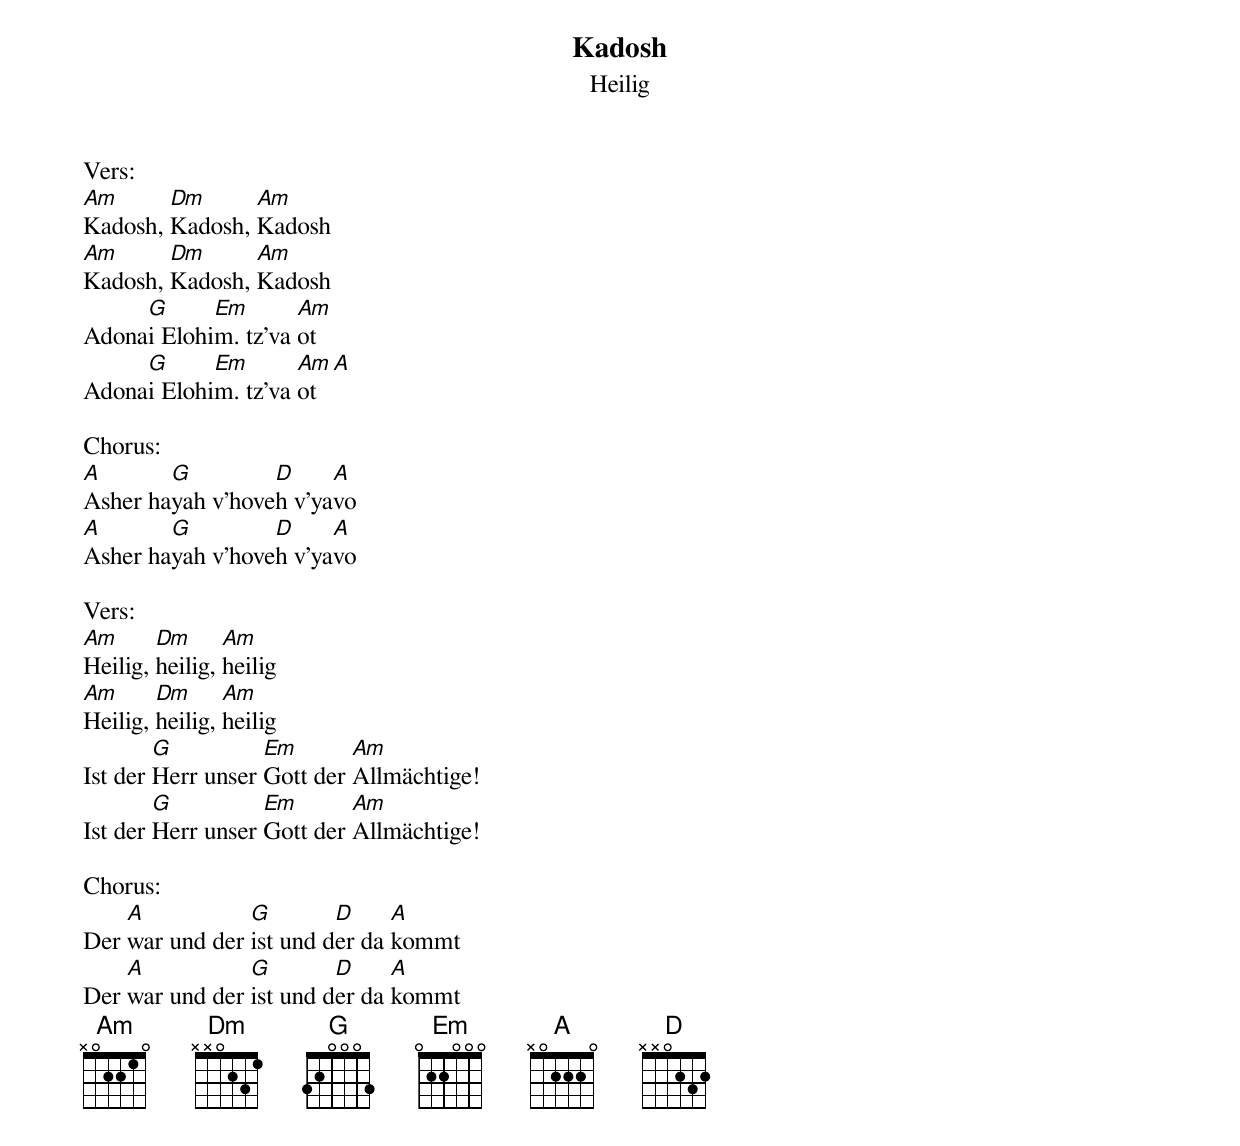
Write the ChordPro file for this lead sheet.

{title:Kadosh}
{subtitle: Heilig}
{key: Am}

Vers:
[Am]Kadosh, [Dm]Kadosh, [Am]Kadosh
[Am]Kadosh, [Dm]Kadosh, [Am]Kadosh
Adona[G]i Elohi[Em]m. tz'va [Am]ot
Adona[G]i Elohi[Em]m. tz'va [Am]ot[A]

Chorus:
[A]Asher ha[G]yah v'hove[D]h v'ya[A]vo
[A]Asher ha[G]yah v'hove[D]h v'ya[A]vo

Vers:
[Am]Heilig, [Dm]heilig, [Am]heilig
[Am]Heilig, [Dm]heilig, [Am]heilig
Ist der [G]Herr unser [Em]Gott der [Am]Allmächtige!
Ist der [G]Herr unser [Em]Gott der [Am]Allmächtige!

Chorus:
Der [A]war und der [G]ist und d[D]er da [A]kommt
Der [A]war und der [G]ist und d[D]er da [A]kommt
